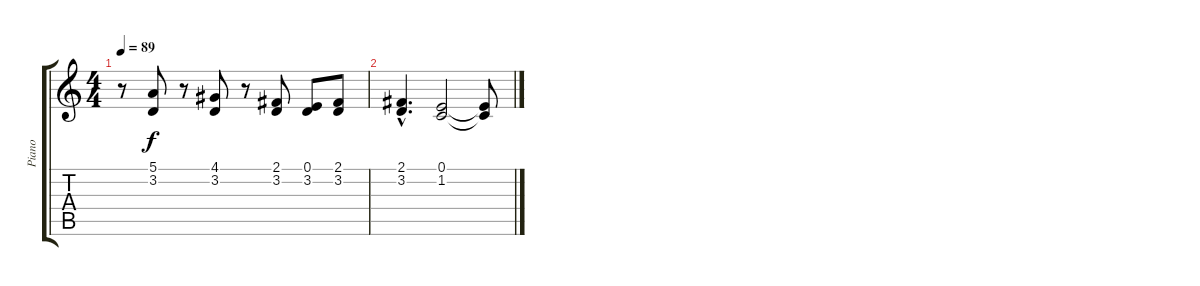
\track ("Piano" "Piano") {instrument acousticgrandpiano}
\staff {score tabs}
\tuning (E4 B3 G3 D3 A2 E2) {hide}
\ts (4 4)
\tempo 89
\clef g2
\ks c
r.8{dy f} (5.1 3.2).8 r.8 (4.1 3.2).8 r.8 (2.1 3.2).8 (0.1 3.2).8 (2.1 3.2).8 |
(2.1{hac} 3.2{hac}).4{d} (0.1 1.2).2 (0.1{t} 1.2{t}).8
